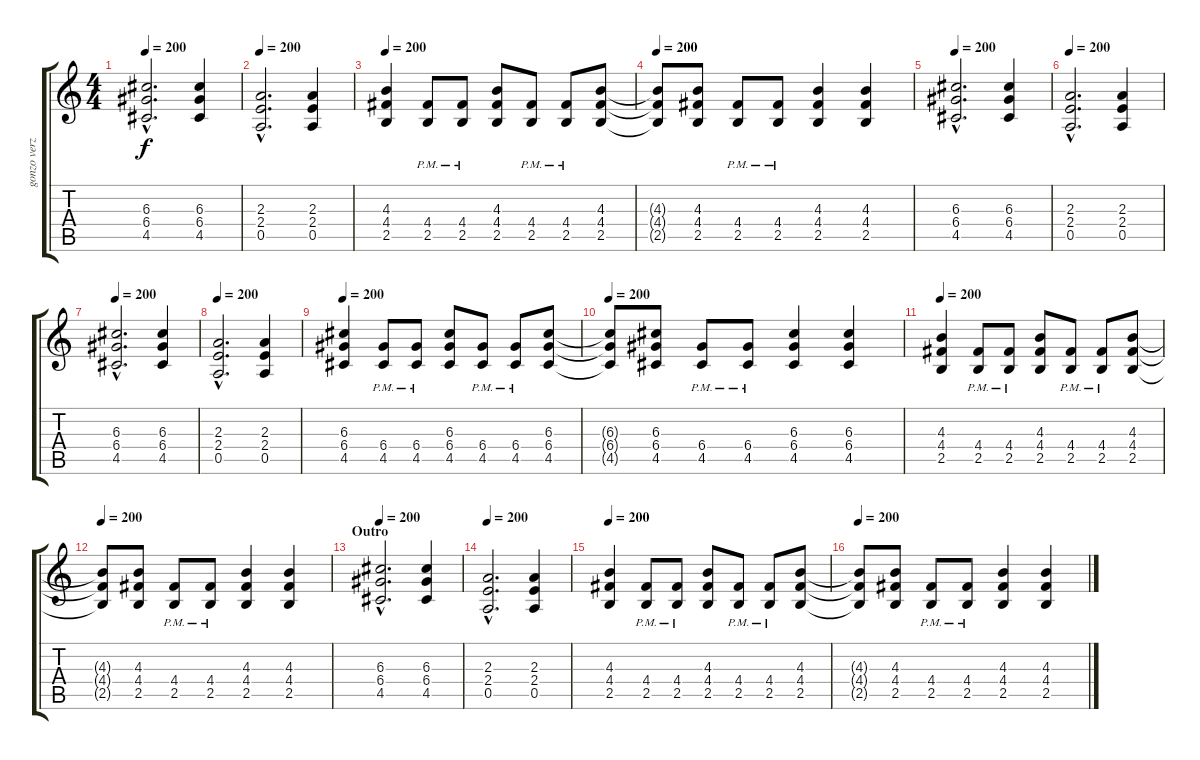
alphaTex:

\track ("gonzo verzerrt" "gonzo verz") {instrument distortionguitar}
\staff {score tabs}
\tuning (E4 B3 G3 D3 A2 E2) {hide}
\ts (4 4)
\tempo 200
\clef g2
\ks c
(6.3{hac} 6.4{hac} 4.5{hac}).2{d dy f} (6.3 6.4 4.5).4 |
\tempo 200
(2.3{hac} 2.4{hac} 0.5{hac}).2{d} (2.3 2.4 0.5).4 |
\tempo 200
(4.3 4.4 2.5).4 (4.4{pm} 2.5{pm}).8 (4.4{pm} 2.5{pm}).8 (4.3 4.4 2.5).8 (4.4{pm} 2.5{pm}).8 (4.4{pm} 2.5{pm}).8 (4.3 4.4 2.5).8 |
\tempo 200
(4.3{t} 4.4{t} 2.5{t}).8 (4.3 4.4 2.5).8 (4.4{pm} 2.5{pm}).8 (4.4{pm} 2.5{pm}).8 (4.3 4.4 2.5).4 (4.3 4.4 2.5).4 |
\tempo 200
(6.3{hac} 6.4{hac} 4.5{hac}).2{d} (6.3 6.4 4.5).4 |
\tempo 200
(2.3{hac} 2.4{hac} 0.5{hac}).2{d} (2.3 2.4 0.5).4 |
\tempo 200
(6.3{hac} 6.4{hac} 4.5{hac}).2{d} (6.3 6.4 4.5).4 |
\tempo 200
(2.3{hac} 2.4{hac} 0.5{hac}).2{d} (2.3 2.4 0.5).4 |
\tempo 200
(6.3 6.4 4.5).4 (6.4{pm} 4.5{pm}).8 (6.4{pm} 4.5{pm}).8 (6.3 6.4 4.5).8 (6.4{pm} 4.5{pm}).8 (6.4{pm} 4.5{pm}).8 (6.3 6.4 4.5).8 |
\tempo 200
(6.3{t} 6.4{t} 4.5{t}).8 (6.3 6.4 4.5).8 (6.4{pm} 4.5{pm}).8 (6.4{pm} 4.5{pm}).8 (6.3 6.4 4.5).4 (6.3 6.4 4.5).4 |
\tempo 200
(4.3 4.4 2.5).4 (4.4{pm} 2.5{pm}).8 (4.4{pm} 2.5{pm}).8 (4.3 4.4 2.5).8 (4.4{pm} 2.5{pm}).8 (4.4{pm} 2.5{pm}).8 (4.3 4.4 2.5).8 |
\tempo 200
(4.3{t} 4.4{t} 2.5{t}).8 (4.3 4.4 2.5).8 (4.4{pm} 2.5{pm}).8 (4.4{pm} 2.5{pm}).8 (4.3 4.4 2.5).4 (4.3 4.4 2.5).4 |
\section ("" "Outro")
\tempo 200
(6.3{hac} 6.4{hac} 4.5{hac}).2{d} (6.3 6.4 4.5).4 |
\tempo 200
(2.3{hac} 2.4{hac} 0.5{hac}).2{d} (2.3 2.4 0.5).4 |
\tempo 200
(4.3 4.4 2.5).4 (4.4{pm} 2.5{pm}).8 (4.4{pm} 2.5{pm}).8 (4.3 4.4 2.5).8 (4.4{pm} 2.5{pm}).8 (4.4{pm} 2.5{pm}).8 (4.3 4.4 2.5).8 |
\tempo 200
(4.3{t} 4.4{t} 2.5{t}).8 (4.3 4.4 2.5).8 (4.4{pm} 2.5{pm}).8 (4.4{pm} 2.5{pm}).8 (4.3 4.4 2.5).4 (4.3 4.4 2.5).4
